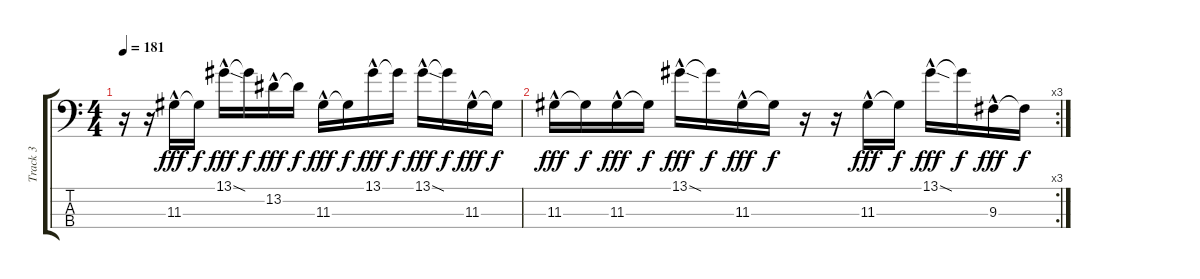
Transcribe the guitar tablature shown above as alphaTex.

\track ("Track 3" "Track 3") {instrument electricbasspick bank 255}
\staff {score tabs}
\tuning (G2 D2 A1 E1) {hide}
\ts (4 4)
\tempo 181
\clef f4
\ks c
r.16{dy f} r.16 11.3{hac}.16{dy fff} 11.3{t}.16{dy f} 13.1{sod hac}.16{dy fff} 13.1{t}.16{dy f} 13.2{hac}.16{dy fff} 13.2{t}.16{dy f} 11.3{hac}.16{dy fff} 11.3{t}.16{dy f} 13.1{hac}.16{dy fff} 13.1{t}.16{dy f} 13.1{sod hac}.16{dy fff} 13.1{t}.16{dy f} 11.3{hac}.16{dy fff} 11.3{t}.16{dy f} |
\rc 3
11.3{hac}.16{dy fff} 11.3{t}.16{dy f} 11.3{hac}.16{dy fff} 11.3{t}.16{dy f} 13.1{sod hac}.16{dy fff} 13.1{t}.16{dy f} 11.3{hac}.16{dy fff} 11.3{t}.16{dy f} r.16 r.16 11.3{hac}.16{dy fff} 11.3{t}.16{dy f} 13.1{sod hac}.16{dy fff} 13.1{t}.16{dy f} 9.3{hac}.16{dy fff} 9.3{t}.16{dy f}
